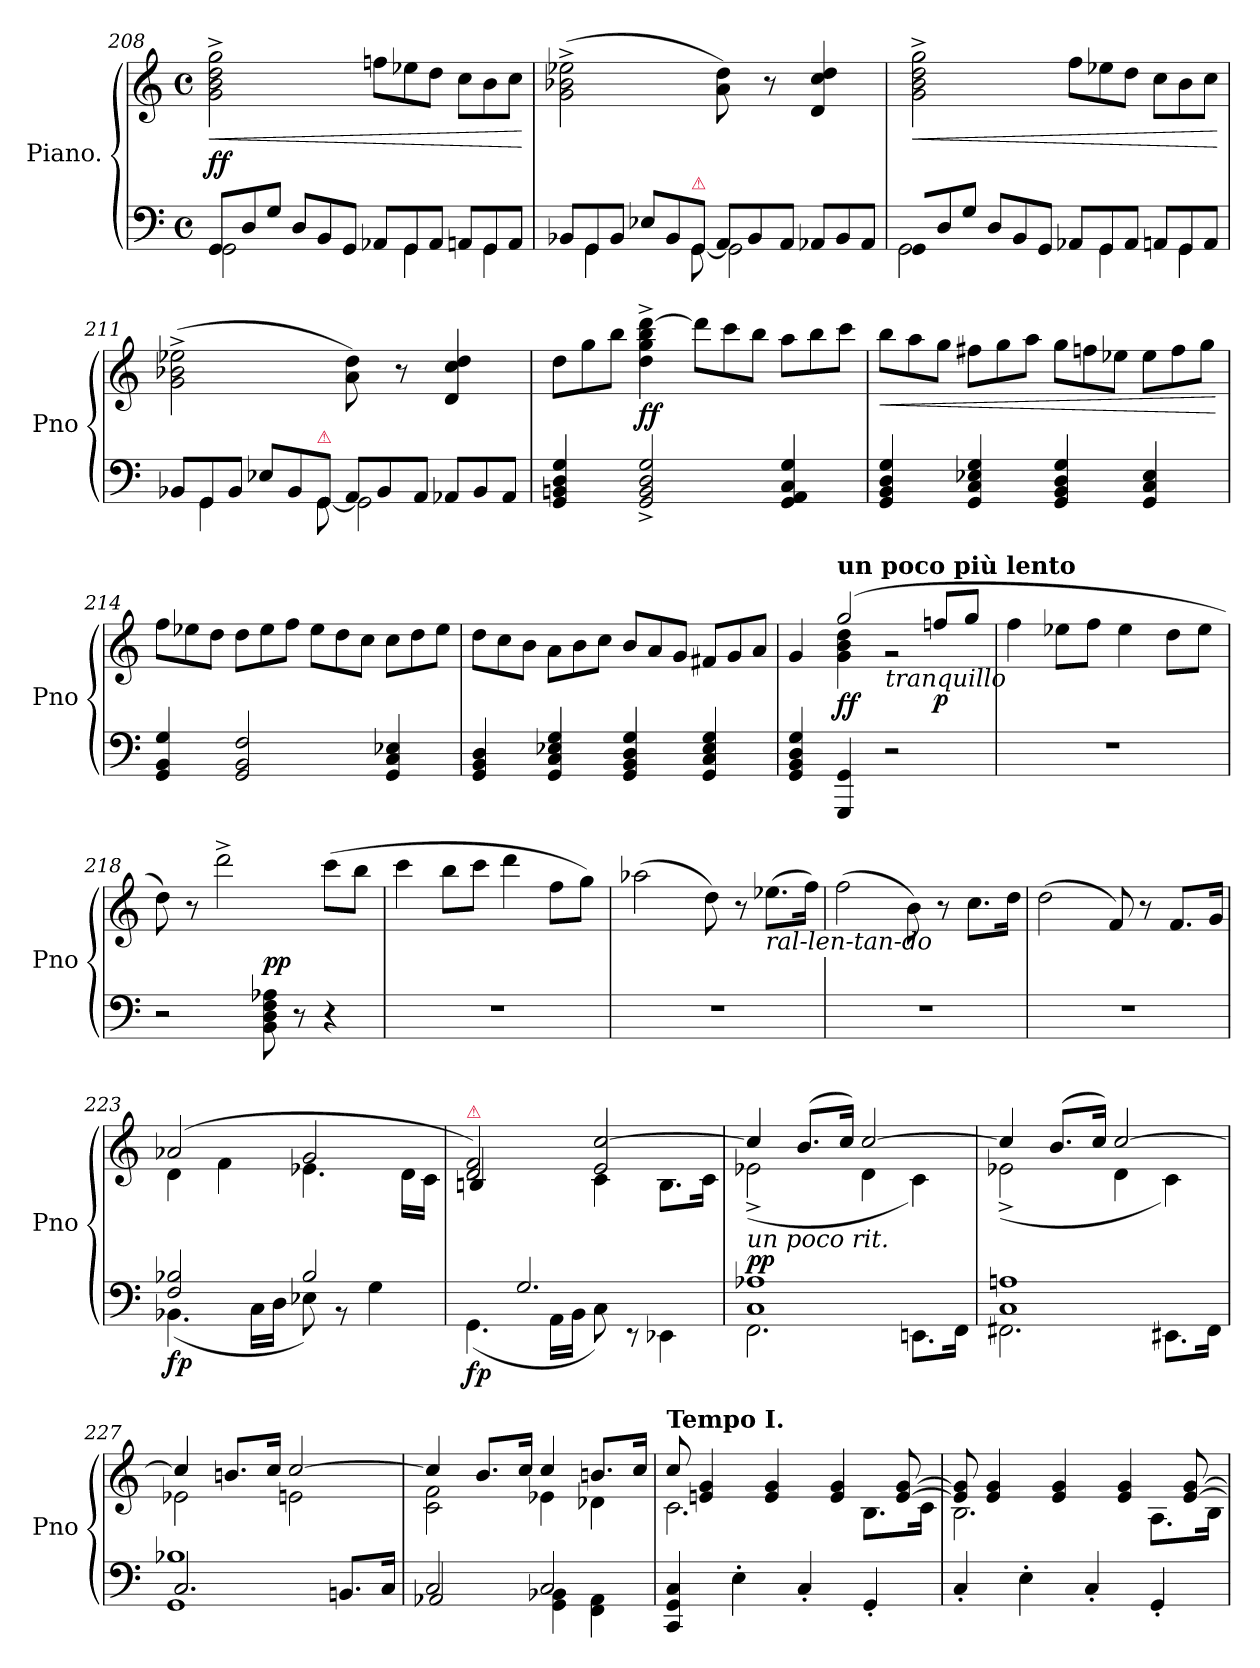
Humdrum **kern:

**kern	**kern	**dynam
*part1	*part1	*part1
*staff2	*staff1	*staff1/2
*I"Piano.	*	*
*I'Pno	*	*
*clefF4	*clefG2	*
*k[]	*k[]	*
*C:	*C:	*
*M4/4	*M4/4	*
*met(c)	*met(c)	*
*Xtuplet	*	*
=208	=208	=208
!LO:N:vis=2	!	!LO:HP:b
*^	*	*
12GG/	2GG\	2g^\ 2b^\ 2dd^\ 2gg^\	< ff
12D/	.	.	.
12G/J	.	.	.
12D/L	.	.	.
12BB/	.	.	.
12GG/J	.	.	.
*	*	*Xtuplet	*
12AA-X/L	12ryy	12ffn\L	.
12GG/	6GG\	12ee-X\	.
12AA-/J	.	12dd\J	.
12AAn/L	12ryy	12cc\L	.
12GG/	6GG\	12b\	.
12AA/J	.	12cc\J	.
*v	*v	*	*
.	.	[
=209	=209	=209
*^	*	*
12BB-X/L	12ryy	(2g^\ 2b-X^\ 2ee-X^\	.
12GG/	6GG\	.	.
12BB-/J	.	.	.
12E-X/L	6ryy	.	.
12BB-/	.	.	.
!LO:TX:a:color=crimson:t=⚠	!	!	!
12GG/J	[12GG\	.	.
12AA/L	2GG\]	8a\ 8dd\)	.
12BB-/	.	.	.
.	.	8r	.
12AA/J	.	.	.
12AA-X/L	.	4d/ 4cc/ 4dd/	.
12BB-/	.	.	.
12AA-/J	.	.	.
=210	=210	=210	=210
!LO:N:vis=2	!	!	!LO:HP:b
12GG/	2GG\	2g^\ 2b^\ 2dd^\ 2gg^\	<
12D/	.	.	.
12G/J	.	.	.
12D/L	.	.	.
12BB/	.	.	.
12GG/J	.	.	.
12AA-X/L	12ryy	12ff\L	.
12GG/	6GG\	12ee-X\	.
12AA-/J	.	12dd\J	.
12AAn/L	12ryy	12cc\L	.
12GG/	6GG\	12b\	.
12AA/J	.	12cc\J	.
*v	*v	*	*
.	.	[
=211	=211	=211
*^	*	*
12BB-X/L	12ryy	(2g^\ 2b-X^\ 2ee-X^\	.
12GG/	6GG\	.	.
12BB-/J	.	.	.
12E-X/L	6ryy	.	.
12BB-/	.	.	.
!LO:TX:a:color=crimson:t=⚠	!	!	!
12GG/J	[12GG\	.	.
12AA/L	2GG\]	8a\ 8dd\)	.
12BB-/	.	.	.
.	.	8r	.
12AA/J	.	.	.
12AA-X/L	.	4d/ 4cc/ 4dd/	.
12BB-/	.	.	.
12AA-/J	.	.	.
*v	*v	*	*
=212	=212	=212
4GG/ 4BBn/ 4D/ 4G/	12dd\L	.
.	12gg\	.
.	12bb\J	.
2GG^/ 2BB^/ 2D^/ 2G^/	4dd^\ 4gg^\ 4bb^\ [4ddd^\	ff
.	12ddd\L]	.
.	12ccc\	.
.	12bb\J	.
4GG/ 4AA/ 4C/ 4G/	12aa\L	.
.	12bb\	.
.	12ccc\J	.
=213	=213	=213
!	!	!LO:HP:b
4GG/ 4BB/ 4D/ 4G/	12bb\L	<
.	12aa\	.
.	12gg\J	.
4GG/ 4C/ 4E-X/ 4G/	12ff#X\L	.
.	12gg\	.
.	12aa\J	.
4GG/ 4BB/ 4D/ 4G/	12gg\L	.
.	12ffn\	.
.	12ee-X\J	.
4GG/ 4C/ 4E-/	12ee-\L	.
.	12ff\	.
.	12gg\J	.
.	.	[
=214	=214	=214
4GG/ 4BB/ 4G/	12ff\L	.
.	12ee-X\	.
.	12dd\J	.
2GG/ 2BB/ 2F/	12dd\L	.
.	12ee-\	.
.	12ff\J	.
.	12ee-\L	.
.	12dd\	.
.	12cc\J	.
4GG/ 4C/ 4E-X/	12cc\L	.
.	12dd\	.
.	12ee-\J	.
=215	=215	=215
4GG/ 4BB/ 4D/	12dd\L	.
.	12cc\	.
.	12b\J	.
4GG/ 4C/ 4E-X/ 4G/	12a\L	.
.	12b\	.
.	12cc\J	.
4GG/ 4BB/ 4D/ 4G/	12b/L	.
.	12a/	.
.	12g/J	.
4GG/ 4C/ 4E-/ 4G/	12f#X/L	.
.	12g/	.
.	12a/J	.
=216	=216	=216
*	*^	*
4GG/ 4BB/ 4D/ 4G/	4g/	4ryy	.
!	!LO:TX:a:B:t=un poco più lento	!	!
4GGG/ 4GG/	(2gg/	4g\ 4b\ 4dd\	ff
!	!	!LO:TX:b:i:t=tranquillo	!
2r	.	2r	.
.	8ffn/L	.	p
.	8gg/J	.	.
*	*v	*v	*
=217	=217	=217
1r	4ff\	.
.	8ee-X\L	.
.	8ff\J	.
.	4ee-\	.
.	8dd\L	.
.	8ee-\J	.
=218	=218	=218
*	*^	*
2r	8dd\)	2ryy	.
.	8r	.	.
.	2ddd^\	.	.
8BB\ 8D\ 8F\ 8A-X\	.	2ryy	pp
8r	.	.	.
4r	(8ccc\L	.	.
.	8bb\J	.	.
*	*v	*v	*
=219	=219	=219
1r	4ccc\	.
.	8bb\L	.
.	8ccc\J	.
.	4ddd\	.
.	8ff\L	.
.	8gg\J)	.
=220	=220	=220
1r	(2aa-X\	.
.	8dd\)	.
.	8r	.
!	!LO:TX:b:i:t=ral-len-tan-do	!
.	(8.ee-X\L	.
.	16ff\Jk)	.
=221	=221	=221
1r	(2ff\	.
.	8b\)	.
.	8r	.
.	8.cc\L	.
.	16dd\Jk	.
=222	=222	=222
1r	(2dd\	.
.	8f/)	.
.	8r	.
.	8.f/L	.
.	16g/Jk	.
=223	=223	=223
*^	*^	*
!	!	!	!	!LO:DY:b=2
2F/ 2B-X/	(4.BB-X\	(2a-X/	4d\	fp
.	.	.	4f\	.
.	16C\LL	.	.	.
.	16D\JJ	.	.	.
2B-/	8E-X\)	2g/	4.e-X\	.
.	8r	.	.	.
.	4G\	.	.	.
.	.	.	16d\LL	.
.	.	.	16c\JJ	.
=224	=224	=224	=224	=224
!	!	!LO:TX:a:color=crimson:t=⚠	!	!
!	!	!	!	!LO:DY:b=2
4ryy	(4.GG\	2d/ 2f/)	4Bn/	fp
2.G/	.	.	4ryy	.
.	16AA\LL	.	.	.
.	16BB\JJ	.	.	.
.	8C\)	2e/ [2cc/	4c\	.
.	8r	.	.	.
.	4EE-X\	.	8.B\L	.
.	.	.	16c\Jk	.
=225	=225	=225	=225	=225
!	!	!LO:TX:b:i:t=un poco rit.	!	!
1C 1A-X	2.FF\	4cc/]	(2e-X^\	pp
.	.	(8.b/L	.	.
.	.	16cc/Jk)	.	.
.	.	[2cc/	4d\	.
.	8.EEn\L	.	4c\)	.
.	16FF\Jk	.	.	.
=226	=226	=226	=226	=226
1C 1An	2.FF#X\	4cc/]	(2e-X^\	.
.	.	(<8.b/L	.	.
.	.	16cc/Jk)	.	.
.	.	[2cc/	4d\	.
.	8.EE#X\L	.	4c\)	.
.	16FF#\Jk	.	.	.
=227	=227	=227	=227	=227
2.C/	1GG 1B-X	4cc/]	2e-X\	.
.	.	8.bn/L	.	.
.	.	16cc/Jk	.	.
.	.	[2cc/	2en\	.
8.BBn/L	.	.	.	.
16C/Jk	.	.	.	.
=228	=228	=228	=228	=228
2C/	2AA-X/	4cc/]	2c\ 2f\	.
.	.	8.b/L	.	.
.	.	16cc/Jk	.	.
2C/	4GG\ 4BB-X\	4cc/	4e-X\	.
.	4FF\ 4AA-\	8.bn/L	4d-X\	.
.	.	16cc/Jk	.	.
*v	*v	*	*	*
=229	=229	=229	=229
!	!LO:TX:a:B:t=Tempo I.	!	!
4CC/ 4GG/ 4C/	8cc/	2.c\	.
.	4en/ 4g/	.	.
4E'\	.	.	.
.	4e/ 4g/	.	.
4C'/	.	.	.
.	4e/ 4g/	.	.
4GG'/	.	8.B\L	.
.	[8e/ [8g/	.	.
.	.	16c\Jk	.
=230	=230	=230	=230
4C'/	8e]/ 8g]/	2.B\	.
.	4e/ 4g/	.	.
4E'\	.	.	.
.	4e/ 4g/	.	.
4C'/	.	.	.
.	4e/ 4g/	.	.
4GG'/	.	8.A\L	.
.	[8e/ [8g/	.	.
.	.	16B\Jk	.
*	*v	*v	*
=	=	=
*-	*-	*-
